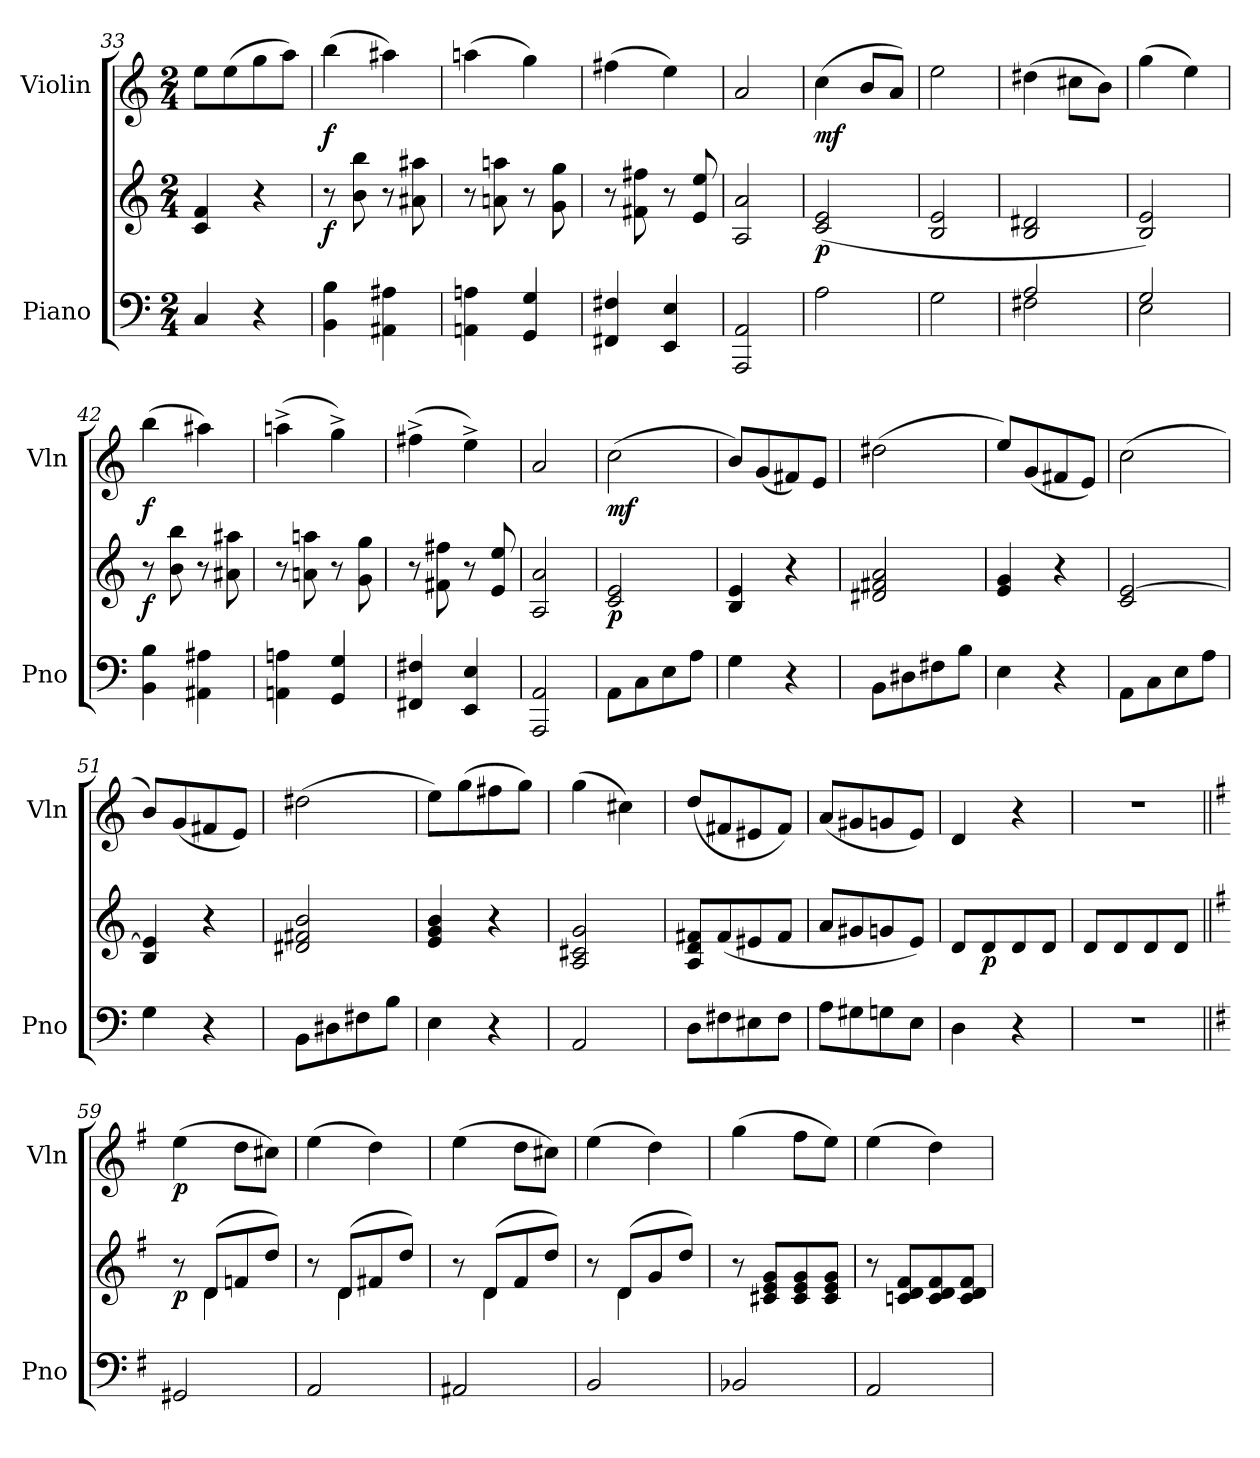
**kern	**kern	**dynam	**kern	**dynam
*part2	*part2	*part2	*part1	*part1
*staff3	*staff2	*staff2/3	*staff1	*staff1
*I"Piano	*	*	*I"Violin	*
*I'Pno	*	*	*I'Vln	*
*clefF4	*clefG2	*	*clefG2	*
*k[]	*k[]	*	*k[]	*
*M2/4	*M2/4	*	*M2/4	*
=33	=33	=33	=33	=33
4C/	4c/ 4f/	.	8ee\L	.
.	.	.	(>8ee\	.
4r	4r	.	8gg\	.
.	.	.	8aa\J)	.
=34	=34	=34	=34	=34
!	!	!LO:DY:b	!	!LO:DY:b
4BB\ 4B\	8r	f	(>4bb\	f
.	8b\ 8bb\	.	.	.
4AA#X\ 4A#X\	8r	.	4aa#X\)	.
.	8a#X\ 8aa#X\	.	.	.
=35	=35	=35	=35	=35
4AAn\ 4An\	8r	.	(>4aan\	.
.	8an\ 8aan\	.	.	.
4GG/ 4G/	8r	.	4gg\)	.
.	8g\ 8gg\	.	.	.
=36	=36	=36	=36	=36
4FF#X/ 4F#X/	8r	.	(>4ff#X\	.
.	8f#X\ 8ff#X\	.	.	.
4EE/ 4E/	8r	.	4ee\)	.
.	8e/ 8ee/	.	.	.
=37	=37	=37	=37	=37
2AAA/ 2AA/	2A/ 2a/	.	2a/	.
=38	=38	=38	=38	=38
!	!	!LO:DY:b	!	!LO:DY:b
2A\	(>2c/ 2e/	p	(>4cc\	mf
.	.	.	8b/L	.
.	.	.	8a/J)	.
!!LO:LB:g=z
=39	=39	=39	=39	=39
2G\	2B/ 2e/	.	2ee\	.
!!LO:LB:g=z
=40	=40	=40	=40	=40
*^	*	*	*	*
2A/	2F#X\	2B/ 2d#X/	.	(>4dd#X\	.
.	.	.	.	8cc#X\L	.
.	.	.	.	8b\J)	.
=41	=41	=41	=41	=41	=41
2G/	2E\	2B/ 2e/)	.	(>4gg\	.
.	.	.	.	4ee\)	.
*v	*v	*	*	*	*
=42	=42	=42	=42	=42
!	!	!LO:DY:b	!	!LO:DY:b
4BB\ 4B\	8r	f	(>4bb\	f
.	8b\ 8bb\	.	.	.
4AA#X\ 4A#X\	8r	.	4aa#X\)	.
.	8a#X\ 8aa#X\	.	.	.
=43	=43	=43	=43	=43
4AAn\ 4An\	8r	.	(>4aan^\	.
.	8an\ 8aan\	.	.	.
4GG/ 4G/	8r	.	4gg^\)	.
.	8g\ 8gg\	.	.	.
=44	=44	=44	=44	=44
4FF#X/ 4F#X/	8r	.	(>4ff#X^\	.
.	8f#X\ 8ff#X\	.	.	.
4EE/ 4E/	8r	.	4ee^\)	.
.	8e/ 8ee/	.	.	.
=45	=45	=45	=45	=45
2AAA/ 2AA/	2A/ 2a/	.	2a/	.
=46	=46	=46	=46	=46
!	!	!LO:DY:b	!	!LO:DY:b
8AA\L	2c/ 2e/	p	(>2cc\	mf
8C\	.	.	.	.
8E\	.	.	.	.
8A\J	.	.	.	.
=47	=47	=47	=47	=47
4G\	4B/ 4e/	.	8b/L)	.
.	.	.	(<8g/	.
4r	4r	.	8f#X/)	.
.	.	.	8e/J	.
!!LO:LB:g=z
=48	=48	=48	=48	=48
8BB\L	2d#X/ 2f#X/ 2a/	.	(>2dd#X\	.
8D#X\	.	.	.	.
8F#X\	.	.	.	.
8B\J	.	.	.	.
!!LO:LB:g=z
=49	=49	=49	=49	=49
4E\	4e/ 4g/	.	8ee/L)	.
.	.	.	(<8g/	.
4r	4r	.	8f#X/	.
.	.	.	8e/J)	.
=50	=50	=50	=50	=50
8AA\L	2c/ [2e/	.	(>2cc\	.
8C\	.	.	.	.
8E\	.	.	.	.
8A\J	.	.	.	.
=51	=51	=51	=51	=51
4G\	4B/ 4e/]	.	8b/L)	.
.	.	.	(<8g/	.
4r	4r	.	8f#X/	.
.	.	.	8e/J)	.
=52	=52	=52	=52	=52
8BB\L	2d#X/ 2f#X/ 2b/	.	(>2dd#X\	.
8D#X\	.	.	.	.
8F#X\	.	.	.	.
8B\J	.	.	.	.
=53	=53	=53	=53	=53
4E\	4e/ 4g/ 4b/	.	8ee\L)	.
.	.	.	(>8gg\	.
4r	4r	.	8ff#X\	.
.	.	.	8gg\J)	.
=54	=54	=54	=54	=54
2AA/	2A/ 2c#X/ 2g/	.	(>4gg\	.
.	.	.	4cc#X\)	.
=55	=55	=55	=55	=55
8D\L	8A/ 8d/ 8f#X/L	.	(<8dd/L	.
8F#X\	(>8f#/	.	8f#X/	.
8E#X\	8e#X/	.	8e#X/	.
8F#\J	8f#/J	.	8f#/J)	.
!!LO:PB:g=z
=56	=56	=56	=56	=56
8A\L	8a/L	.	(<8a/L	.
8G#X\	8g#X/	.	8g#X/	.
8Gn\	8gn/	.	8gn/	.
8E\J	8e/J)	.	8e/J)	.
!!LO:LB:g=z
=57	=57	=57	=57	=57
4D\	8d/L	.	4d/	.
!	!	!LO:DY:b	!	!
.	8d/	p	.	.
4r	8d/	.	4r	.
.	8d/J	.	.	.
=58	=58	=58	=58	=58
2r	8d/L	.	2r	.
.	8d/	.	.	.
.	8d/	.	.	.
.	8d/J	.	.	.
=59||	=59||	=59||	=59||	=59||
*k[f#]	*k[f#]	*	*k[f#]	*
*	*^	*	*	*
!	!	!	!LO:DY:b	!	!LO:DY:b
2GG#X/	8r	8ryy	p	(>4ee\	p
.	(<8d/L	4d\	.	.	.
.	8fn/	.	.	8dd\L	.
.	8dd/J)	8ryy	.	8cc#X\J)	.
=60	=60	=60	=60	=60	=60
2AA/	8r	8ryy	.	(>4ee\	.
.	(<8d/L	4d\	.	.	.
.	8f#X/	.	.	4dd\)	.
.	8dd/J)	8ryy	.	.	.
=61	=61	=61	=61	=61	=61
2AA#X/	8r	8ryy	.	(>4ee\	.
.	(<8d/L	4d\	.	.	.
.	8f#/	.	.	8dd\L	.
.	8dd/J)	8ryy	.	8cc#X\J)	.
=62	=62	=62	=62	=62	=62
2BB/	8r	8ryy	.	(>4ee\	.
.	(<8d/L	4d\	.	.	.
.	8g/	.	.	4dd\)	.
.	8dd/J)	8ryy	.	.	.
*	*v	*v	*	*	*
=63	=63	=63	=63	=63
2BB-X/	8r	.	(>4gg\	.
.	8c#X/ 8e/ 8g/L	.	.	.
.	8c#/ 8e/ 8g/	.	8ff#\L	.
.	8c#/ 8e/ 8g/J	.	8ee\J)	.
!!LO:LB:g=z
=64	=64	=64	=64	=64
2AA/	8r	.	(>4ee\	.
.	8cn/ 8d/ 8f#/L	.	.	.
.	8c/ 8d/ 8f#/	.	4dd\)	.
.	8c/ 8d/ 8f#/J	.	.	.
=	=	=	=	=
*-	*-	*-	*-	*-
